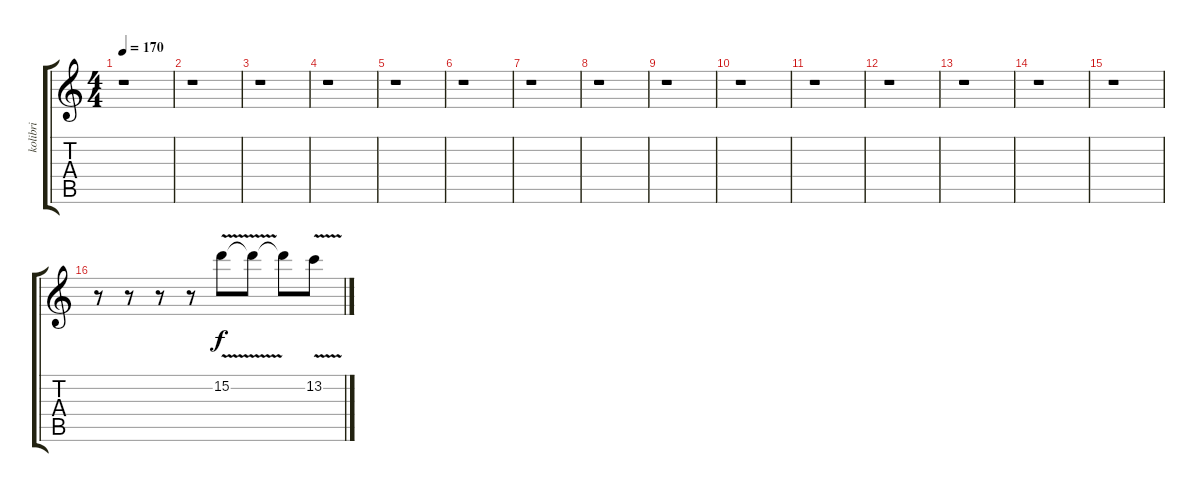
\track ("kolibri" "kolibri") {instrument distortionguitar}
\staff {score tabs}
\tuning (E4 B3 G3 D3 A2 E2) {hide}
\ts (4 4)
\tempo 170
\clef g2
\ks c
r.1{dy f} |
r.1 |
r.1 |
r.1 |
r.1 |
r.1 |
r.1 |
r.1 |
r.1 |
r.1 |
r.1 |
r.1 |
r.1 |
r.1 |
r.1 |
r.8 r.8 r.8 r.8 15.2{v}.8 15.2{t}.8 15.2{t}.8 13.2{v}.8
